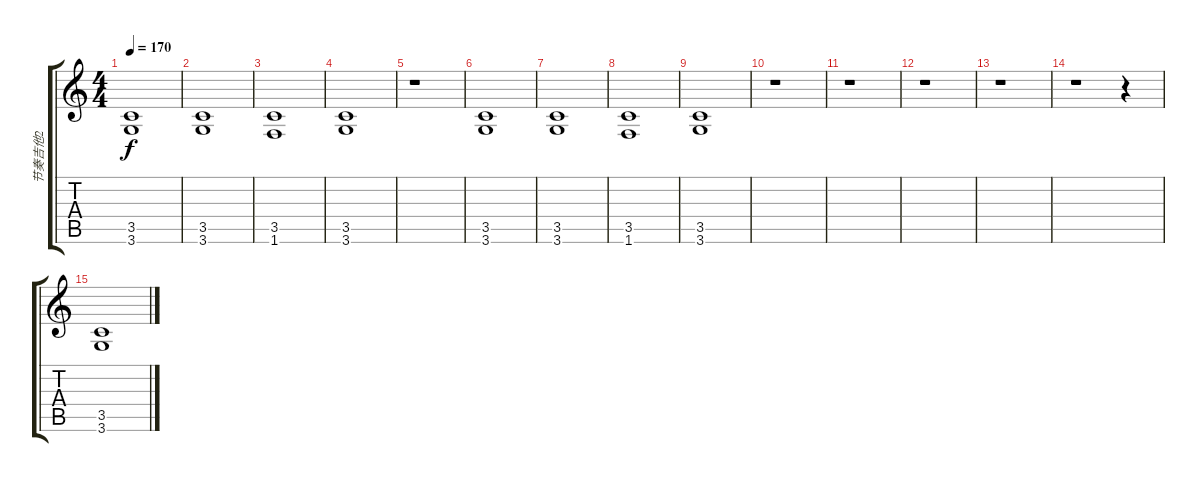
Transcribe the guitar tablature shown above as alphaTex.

\track ("节奏吉他2" "节奏吉他2") {instrument overdrivenguitar}
\staff {score tabs}
\tuning (E4 B3 G3 D3 A2 E2) {hide}
\ts (4 4)
\tempo 170
\clef g2
\ks c
(3.5 3.6).1{dy f volume 11 instrument timpani} |
(3.5 3.6).1 |
(3.5 1.6).1 |
(3.5 3.6).1 |
r.1 |
(3.5 3.6).1 |
(3.5 3.6).1 |
(3.5 1.6).1 |
(3.5 3.6).1 |
r.1 |
r.1 |
r.1 |
r.1 |
r.1 r.4 |
(3.5 3.6).1
